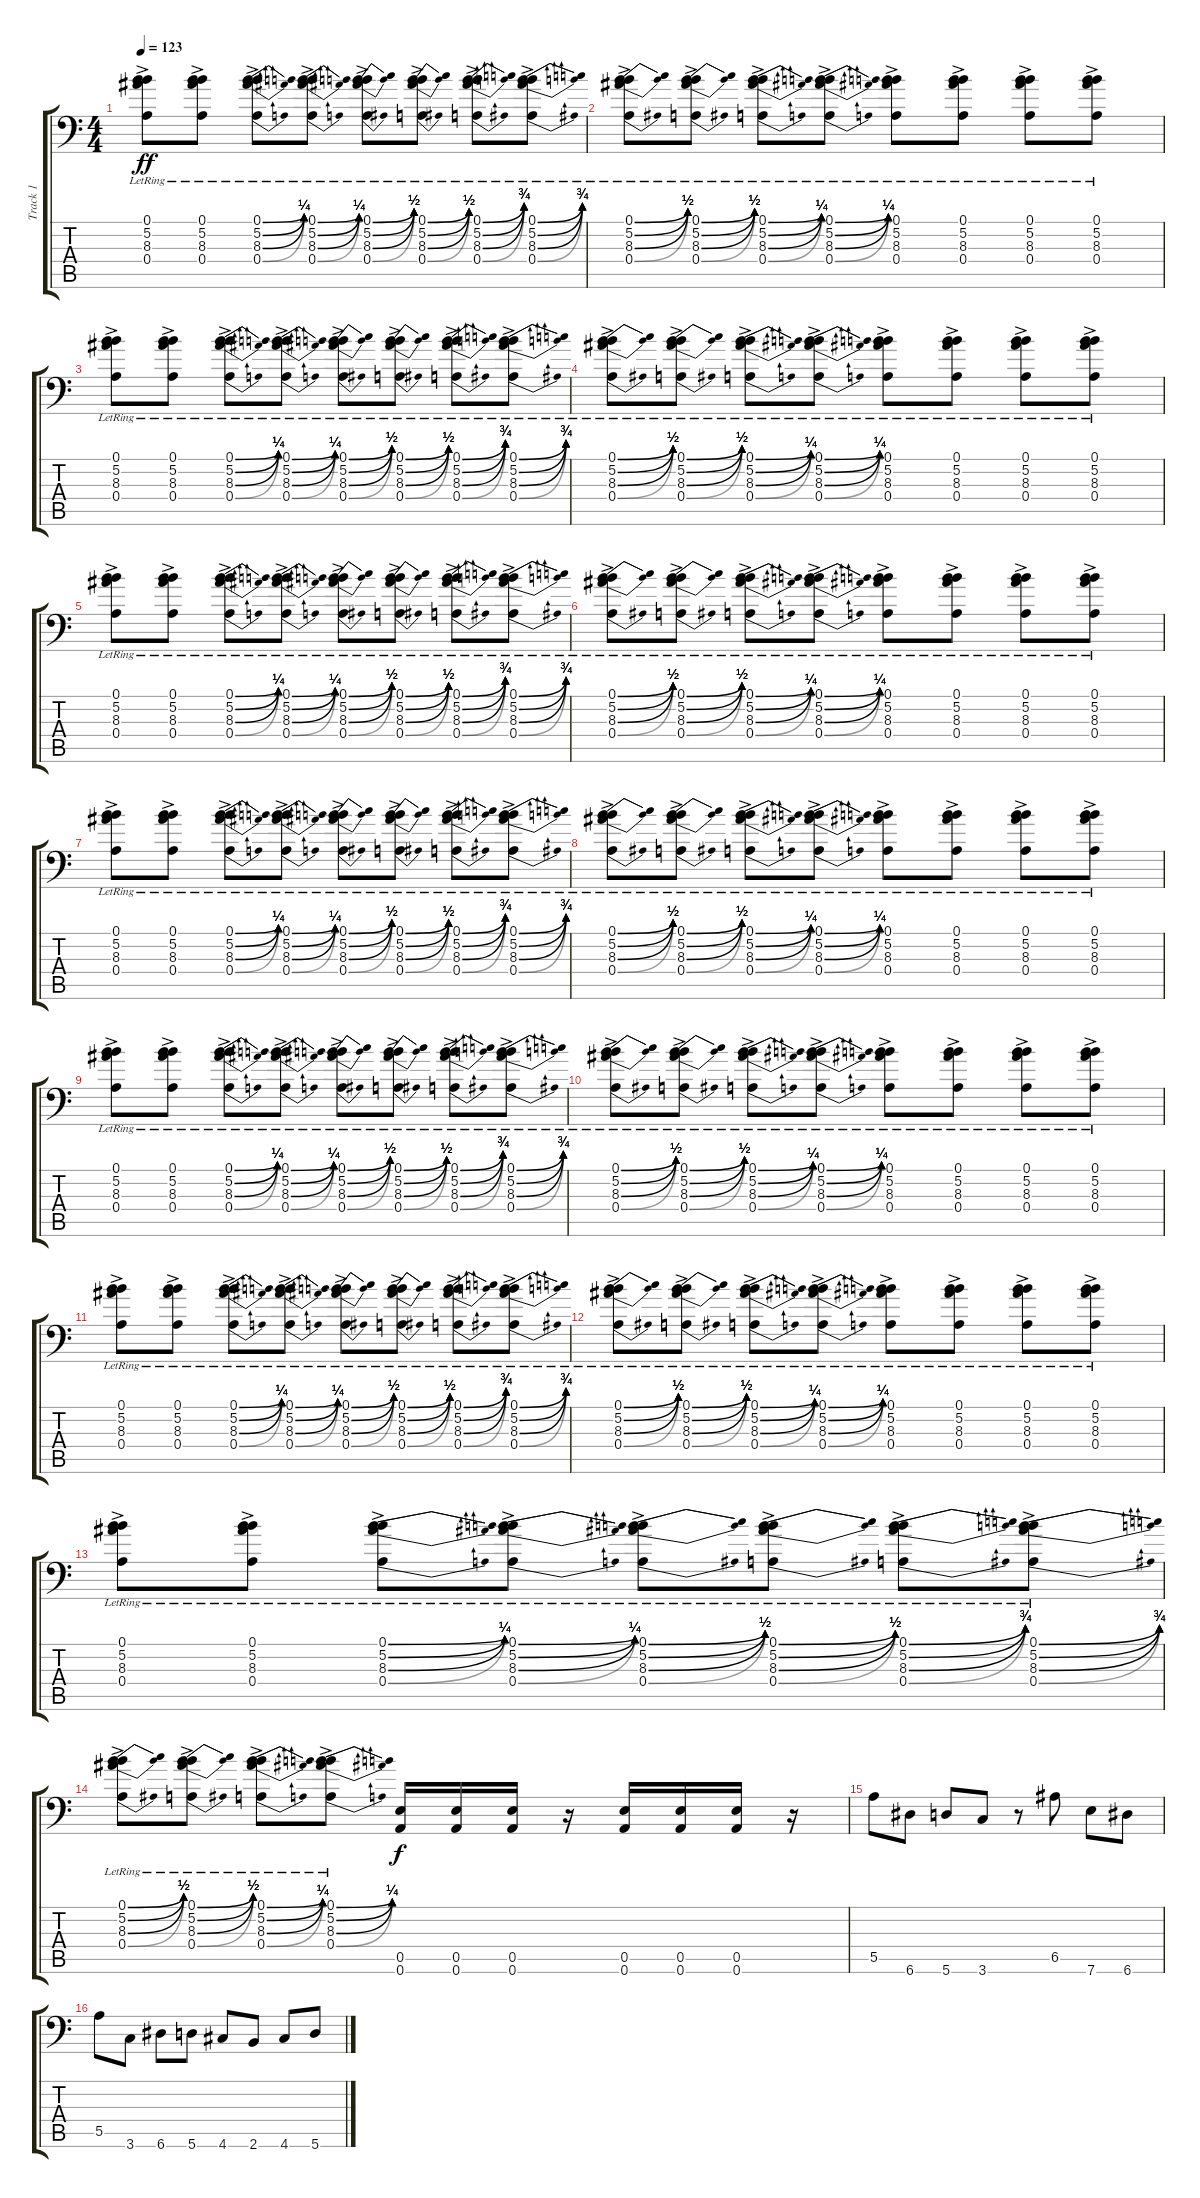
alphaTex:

\track ("Track 1" "Track 1") {instrument distortionguitar}
\staff {score tabs}
\tuning (B3 Gb3 D3 A2 E2 A1) {hide}
\ts (4 4)
\tempo 123
\clef f4
\ks c
(0.1{ac lr} 5.2{ac lr} 8.3{ac lr} 0.4{ac lr}).8{dy ff} (0.1{ac lr} 5.2{ac lr} 8.3{ac lr} 0.4{ac lr}).8 (0.1{be (bend 0 0 60 1) ac lr} 5.2{be (bend 0 0 60 1) ac lr} 8.3{be (bend 0 0 60 1) ac lr} 0.4{be (bend 0 0 60 1) ac lr}).8 (0.1{be (bend 0 0 60 1) ac lr} 5.2{be (bend 0 0 60 1) ac lr} 8.3{be (bend 0 0 60 1) ac lr} 0.4{be (bend 0 0 60 1) ac lr}).8 (0.1{be (bend 0 0 60 2) ac lr} 5.2{be (bend 0 0 60 2) ac lr} 8.3{be (bend 0 0 60 2) ac lr} 0.4{be (bend 0 0 60 2) ac lr}).8 (0.1{be (bend 0 0 60 2) ac lr} 5.2{be (bend 0 0 60 2) ac lr} 8.3{be (bend 0 0 60 2) ac lr} 0.4{be (bend 0 0 60 2) ac lr}).8 (0.1{be (bend 0 0 60 3) ac lr} 5.2{be (bend 0 0 60 3) ac lr} 8.3{be (bend 0 0 60 3) ac lr} 0.4{be (bend 0 0 60 3) ac lr}).8 (0.1{be (bend 0 0 60 3) ac lr} 5.2{be (bend 0 0 60 3) ac lr} 8.3{be (bend 0 0 60 3) ac lr} 0.4{be (bend 0 0 60 3) ac lr}).8 |
(0.1{be (bend 0 0 60 2) ac lr} 5.2{be (bend 0 0 60 2) ac lr} 8.3{be (bend 0 0 60 2) ac lr} 0.4{be (bend 0 0 60 2) ac lr}).8 (0.1{be (bend 0 0 60 2) ac lr} 5.2{be (bend 0 0 60 2) ac lr} 8.3{be (bend 0 0 60 2) ac lr} 0.4{be (bend 0 0 60 2) ac lr}).8 (0.1{be (bend 0 0 60 1) ac lr} 5.2{be (bend 0 0 60 1) ac lr} 8.3{be (bend 0 0 60 1) ac lr} 0.4{be (bend 0 0 60 1) ac lr}).8 (0.1{be (bend 0 0 60 1) ac lr} 5.2{be (bend 0 0 60 1) ac lr} 8.3{be (bend 0 0 60 1) ac lr} 0.4{be (bend 0 0 60 1) ac lr}).8 (0.1{ac lr} 5.2{ac lr} 8.3{ac lr} 0.4{ac lr}).8 (0.1{ac lr} 5.2{ac lr} 8.3{ac lr} 0.4{ac lr}).8 (0.1{ac lr} 5.2{ac lr} 8.3{ac lr} 0.4{ac lr}).8 (0.1{ac lr} 5.2{ac lr} 8.3{ac lr} 0.4{ac lr}).8 |
(0.1{ac lr} 5.2{ac lr} 8.3{ac lr} 0.4{ac lr}).8{volume 9} (0.1{ac lr} 5.2{ac lr} 8.3{ac lr} 0.4{ac lr}).8 (0.1{be (bend 0 0 60 1) ac lr} 5.2{be (bend 0 0 60 1) ac lr} 8.3{be (bend 0 0 60 1) ac lr} 0.4{be (bend 0 0 60 1) ac lr}).8 (0.1{be (bend 0 0 60 1) ac lr} 5.2{be (bend 0 0 60 1) ac lr} 8.3{be (bend 0 0 60 1) ac lr} 0.4{be (bend 0 0 60 1) ac lr}).8 (0.1{be (bend 0 0 60 2) ac lr} 5.2{be (bend 0 0 60 2) ac lr} 8.3{be (bend 0 0 60 2) ac lr} 0.4{be (bend 0 0 60 2) ac lr}).8 (0.1{be (bend 0 0 60 2) ac lr} 5.2{be (bend 0 0 60 2) ac lr} 8.3{be (bend 0 0 60 2) ac lr} 0.4{be (bend 0 0 60 2) ac lr}).8 (0.1{be (bend 0 0 60 3) ac lr} 5.2{be (bend 0 0 60 3) ac lr} 8.3{be (bend 0 0 60 3) ac lr} 0.4{be (bend 0 0 60 3) ac lr}).8 (0.1{be (bend 0 0 60 3) ac lr} 5.2{be (bend 0 0 60 3) ac lr} 8.3{be (bend 0 0 60 3) ac lr} 0.4{be (bend 0 0 60 3) ac lr}).8 |
(0.1{be (bend 0 0 60 2) ac lr} 5.2{be (bend 0 0 60 2) ac lr} 8.3{be (bend 0 0 60 2) ac lr} 0.4{be (bend 0 0 60 2) ac lr}).8 (0.1{be (bend 0 0 60 2) ac lr} 5.2{be (bend 0 0 60 2) ac lr} 8.3{be (bend 0 0 60 2) ac lr} 0.4{be (bend 0 0 60 2) ac lr}).8 (0.1{be (bend 0 0 60 1) ac lr} 5.2{be (bend 0 0 60 1) ac lr} 8.3{be (bend 0 0 60 1) ac lr} 0.4{be (bend 0 0 60 1) ac lr}).8 (0.1{be (bend 0 0 60 1) ac lr} 5.2{be (bend 0 0 60 1) ac lr} 8.3{be (bend 0 0 60 1) ac lr} 0.4{be (bend 0 0 60 1) ac lr}).8 (0.1{ac lr} 5.2{ac lr} 8.3{ac lr} 0.4{ac lr}).8 (0.1{ac lr} 5.2{ac lr} 8.3{ac lr} 0.4{ac lr}).8 (0.1{ac lr} 5.2{ac lr} 8.3{ac lr} 0.4{ac lr}).8 (0.1{ac lr} 5.2{ac lr} 8.3{ac lr} 0.4{ac lr}).8 |
(0.1{ac lr} 5.2{ac lr} 8.3{ac lr} 0.4{ac lr}).8 (0.1{ac lr} 5.2{ac lr} 8.3{ac lr} 0.4{ac lr}).8 (0.1{be (bend 0 0 60 1) ac lr} 5.2{be (bend 0 0 60 1) ac lr} 8.3{be (bend 0 0 60 1) ac lr} 0.4{be (bend 0 0 60 1) ac lr}).8 (0.1{be (bend 0 0 60 1) ac lr} 5.2{be (bend 0 0 60 1) ac lr} 8.3{be (bend 0 0 60 1) ac lr} 0.4{be (bend 0 0 60 1) ac lr}).8 (0.1{be (bend 0 0 60 2) ac lr} 5.2{be (bend 0 0 60 2) ac lr} 8.3{be (bend 0 0 60 2) ac lr} 0.4{be (bend 0 0 60 2) ac lr}).8 (0.1{be (bend 0 0 60 2) ac lr} 5.2{be (bend 0 0 60 2) ac lr} 8.3{be (bend 0 0 60 2) ac lr} 0.4{be (bend 0 0 60 2) ac lr}).8 (0.1{be (bend 0 0 60 3) ac lr} 5.2{be (bend 0 0 60 3) ac lr} 8.3{be (bend 0 0 60 3) ac lr} 0.4{be (bend 0 0 60 3) ac lr}).8 (0.1{be (bend 0 0 60 3) ac lr} 5.2{be (bend 0 0 60 3) ac lr} 8.3{be (bend 0 0 60 3) ac lr} 0.4{be (bend 0 0 60 3) ac lr}).8 |
(0.1{be (bend 0 0 60 2) ac lr} 5.2{be (bend 0 0 60 2) ac lr} 8.3{be (bend 0 0 60 2) ac lr} 0.4{be (bend 0 0 60 2) ac lr}).8 (0.1{be (bend 0 0 60 2) ac lr} 5.2{be (bend 0 0 60 2) ac lr} 8.3{be (bend 0 0 60 2) ac lr} 0.4{be (bend 0 0 60 2) ac lr}).8 (0.1{be (bend 0 0 60 1) ac lr} 5.2{be (bend 0 0 60 1) ac lr} 8.3{be (bend 0 0 60 1) ac lr} 0.4{be (bend 0 0 60 1) ac lr}).8 (0.1{be (bend 0 0 60 1) ac lr} 5.2{be (bend 0 0 60 1) ac lr} 8.3{be (bend 0 0 60 1) ac lr} 0.4{be (bend 0 0 60 1) ac lr}).8 (0.1{ac lr} 5.2{ac lr} 8.3{ac lr} 0.4{ac lr}).8 (0.1{ac lr} 5.2{ac lr} 8.3{ac lr} 0.4{ac lr}).8 (0.1{ac lr} 5.2{ac lr} 8.3{ac lr} 0.4{ac lr}).8 (0.1{ac lr} 5.2{ac lr} 8.3{ac lr} 0.4{ac lr}).8 |
(0.1{ac lr} 5.2{ac lr} 8.3{ac lr} 0.4{ac lr}).8 (0.1{ac lr} 5.2{ac lr} 8.3{ac lr} 0.4{ac lr}).8 (0.1{be (bend 0 0 60 1) ac lr} 5.2{be (bend 0 0 60 1) ac lr} 8.3{be (bend 0 0 60 1) ac lr} 0.4{be (bend 0 0 60 1) ac lr}).8 (0.1{be (bend 0 0 60 1) ac lr} 5.2{be (bend 0 0 60 1) ac lr} 8.3{be (bend 0 0 60 1) ac lr} 0.4{be (bend 0 0 60 1) ac lr}).8 (0.1{be (bend 0 0 60 2) ac lr} 5.2{be (bend 0 0 60 2) ac lr} 8.3{be (bend 0 0 60 2) ac lr} 0.4{be (bend 0 0 60 2) ac lr}).8 (0.1{be (bend 0 0 60 2) ac lr} 5.2{be (bend 0 0 60 2) ac lr} 8.3{be (bend 0 0 60 2) ac lr} 0.4{be (bend 0 0 60 2) ac lr}).8 (0.1{be (bend 0 0 60 3) ac lr} 5.2{be (bend 0 0 60 3) ac lr} 8.3{be (bend 0 0 60 3) ac lr} 0.4{be (bend 0 0 60 3) ac lr}).8 (0.1{be (bend 0 0 60 3) ac lr} 5.2{be (bend 0 0 60 3) ac lr} 8.3{be (bend 0 0 60 3) ac lr} 0.4{be (bend 0 0 60 3) ac lr}).8 |
(0.1{be (bend 0 0 60 2) ac lr} 5.2{be (bend 0 0 60 2) ac lr} 8.3{be (bend 0 0 60 2) ac lr} 0.4{be (bend 0 0 60 2) ac lr}).8 (0.1{be (bend 0 0 60 2) ac lr} 5.2{be (bend 0 0 60 2) ac lr} 8.3{be (bend 0 0 60 2) ac lr} 0.4{be (bend 0 0 60 2) ac lr}).8 (0.1{be (bend 0 0 60 1) ac lr} 5.2{be (bend 0 0 60 1) ac lr} 8.3{be (bend 0 0 60 1) ac lr} 0.4{be (bend 0 0 60 1) ac lr}).8 (0.1{be (bend 0 0 60 1) ac lr} 5.2{be (bend 0 0 60 1) ac lr} 8.3{be (bend 0 0 60 1) ac lr} 0.4{be (bend 0 0 60 1) ac lr}).8 (0.1{ac lr} 5.2{ac lr} 8.3{ac lr} 0.4{ac lr}).8 (0.1{ac lr} 5.2{ac lr} 8.3{ac lr} 0.4{ac lr}).8 (0.1{ac lr} 5.2{ac lr} 8.3{ac lr} 0.4{ac lr}).8 (0.1{ac lr} 5.2{ac lr} 8.3{ac lr} 0.4{ac lr}).8 |
(0.1{ac lr} 5.2{ac lr} 8.3{ac lr} 0.4{ac lr}).8 (0.1{ac lr} 5.2{ac lr} 8.3{ac lr} 0.4{ac lr}).8 (0.1{be (bend 0 0 60 1) ac lr} 5.2{be (bend 0 0 60 1) ac lr} 8.3{be (bend 0 0 60 1) ac lr} 0.4{be (bend 0 0 60 1) ac lr}).8 (0.1{be (bend 0 0 60 1) ac lr} 5.2{be (bend 0 0 60 1) ac lr} 8.3{be (bend 0 0 60 1) ac lr} 0.4{be (bend 0 0 60 1) ac lr}).8 (0.1{be (bend 0 0 60 2) ac lr} 5.2{be (bend 0 0 60 2) ac lr} 8.3{be (bend 0 0 60 2) ac lr} 0.4{be (bend 0 0 60 2) ac lr}).8 (0.1{be (bend 0 0 60 2) ac lr} 5.2{be (bend 0 0 60 2) ac lr} 8.3{be (bend 0 0 60 2) ac lr} 0.4{be (bend 0 0 60 2) ac lr}).8 (0.1{be (bend 0 0 60 3) ac lr} 5.2{be (bend 0 0 60 3) ac lr} 8.3{be (bend 0 0 60 3) ac lr} 0.4{be (bend 0 0 60 3) ac lr}).8 (0.1{be (bend 0 0 60 3) ac lr} 5.2{be (bend 0 0 60 3) ac lr} 8.3{be (bend 0 0 60 3) ac lr} 0.4{be (bend 0 0 60 3) ac lr}).8 |
(0.1{be (bend 0 0 60 2) ac lr} 5.2{be (bend 0 0 60 2) ac lr} 8.3{be (bend 0 0 60 2) ac lr} 0.4{be (bend 0 0 60 2) ac lr}).8 (0.1{be (bend 0 0 60 2) ac lr} 5.2{be (bend 0 0 60 2) ac lr} 8.3{be (bend 0 0 60 2) ac lr} 0.4{be (bend 0 0 60 2) ac lr}).8 (0.1{be (bend 0 0 60 1) ac lr} 5.2{be (bend 0 0 60 1) ac lr} 8.3{be (bend 0 0 60 1) ac lr} 0.4{be (bend 0 0 60 1) ac lr}).8 (0.1{be (bend 0 0 60 1) ac lr} 5.2{be (bend 0 0 60 1) ac lr} 8.3{be (bend 0 0 60 1) ac lr} 0.4{be (bend 0 0 60 1) ac lr}).8 (0.1{ac lr} 5.2{ac lr} 8.3{ac lr} 0.4{ac lr}).8 (0.1{ac lr} 5.2{ac lr} 8.3{ac lr} 0.4{ac lr}).8 (0.1{ac lr} 5.2{ac lr} 8.3{ac lr} 0.4{ac lr}).8 (0.1{ac lr} 5.2{ac lr} 8.3{ac lr} 0.4{ac lr}).8 |
(0.1{ac lr} 5.2{ac lr} 8.3{ac lr} 0.4{ac lr}).8 (0.1{ac lr} 5.2{ac lr} 8.3{ac lr} 0.4{ac lr}).8 (0.1{be (bend 0 0 60 1) ac lr} 5.2{be (bend 0 0 60 1) ac lr} 8.3{be (bend 0 0 60 1) ac lr} 0.4{be (bend 0 0 60 1) ac lr}).8 (0.1{be (bend 0 0 60 1) ac lr} 5.2{be (bend 0 0 60 1) ac lr} 8.3{be (bend 0 0 60 1) ac lr} 0.4{be (bend 0 0 60 1) ac lr}).8 (0.1{be (bend 0 0 60 2) ac lr} 5.2{be (bend 0 0 60 2) ac lr} 8.3{be (bend 0 0 60 2) ac lr} 0.4{be (bend 0 0 60 2) ac lr}).8 (0.1{be (bend 0 0 60 2) ac lr} 5.2{be (bend 0 0 60 2) ac lr} 8.3{be (bend 0 0 60 2) ac lr} 0.4{be (bend 0 0 60 2) ac lr}).8 (0.1{be (bend 0 0 60 3) ac lr} 5.2{be (bend 0 0 60 3) ac lr} 8.3{be (bend 0 0 60 3) ac lr} 0.4{be (bend 0 0 60 3) ac lr}).8 (0.1{be (bend 0 0 60 3) ac lr} 5.2{be (bend 0 0 60 3) ac lr} 8.3{be (bend 0 0 60 3) ac lr} 0.4{be (bend 0 0 60 3) ac lr}).8 |
(0.1{be (bend 0 0 60 2) ac lr} 5.2{be (bend 0 0 60 2) ac lr} 8.3{be (bend 0 0 60 2) ac lr} 0.4{be (bend 0 0 60 2) ac lr}).8 (0.1{be (bend 0 0 60 2) ac lr} 5.2{be (bend 0 0 60 2) ac lr} 8.3{be (bend 0 0 60 2) ac lr} 0.4{be (bend 0 0 60 2) ac lr}).8 (0.1{be (bend 0 0 60 1) ac lr} 5.2{be (bend 0 0 60 1) ac lr} 8.3{be (bend 0 0 60 1) ac lr} 0.4{be (bend 0 0 60 1) ac lr}).8 (0.1{be (bend 0 0 60 1) ac lr} 5.2{be (bend 0 0 60 1) ac lr} 8.3{be (bend 0 0 60 1) ac lr} 0.4{be (bend 0 0 60 1) ac lr}).8 (0.1{ac lr} 5.2{ac lr} 8.3{ac lr} 0.4{ac lr}).8 (0.1{ac lr} 5.2{ac lr} 8.3{ac lr} 0.4{ac lr}).8 (0.1{ac lr} 5.2{ac lr} 8.3{ac lr} 0.4{ac lr}).8 (0.1{ac lr} 5.2{ac lr} 8.3{ac lr} 0.4{ac lr}).8 |
(0.1{ac lr} 5.2{ac lr} 8.3{ac lr} 0.4{ac lr}).8 (0.1{ac lr} 5.2{ac lr} 8.3{ac lr} 0.4{ac lr}).8 (0.1{be (bend 0 0 60 1) ac lr} 5.2{be (bend 0 0 60 1) ac lr} 8.3{be (bend 0 0 60 1) ac lr} 0.4{be (bend 0 0 60 1) ac lr}).8 (0.1{be (bend 0 0 60 1) ac lr} 5.2{be (bend 0 0 60 1) ac lr} 8.3{be (bend 0 0 60 1) ac lr} 0.4{be (bend 0 0 60 1) ac lr}).8 (0.1{be (bend 0 0 60 2) ac lr} 5.2{be (bend 0 0 60 2) ac lr} 8.3{be (bend 0 0 60 2) ac lr} 0.4{be (bend 0 0 60 2) ac lr}).8 (0.1{be (bend 0 0 60 2) ac lr} 5.2{be (bend 0 0 60 2) ac lr} 8.3{be (bend 0 0 60 2) ac lr} 0.4{be (bend 0 0 60 2) ac lr}).8 (0.1{be (bend 0 0 60 3) ac lr} 5.2{be (bend 0 0 60 3) ac lr} 8.3{be (bend 0 0 60 3) ac lr} 0.4{be (bend 0 0 60 3) ac lr}).8 (0.1{be (bend 0 0 60 3) ac lr} 5.2{be (bend 0 0 60 3) ac lr} 8.3{be (bend 0 0 60 3) ac lr} 0.4{be (bend 0 0 60 3) ac lr}).8 |
(0.1{be (bend 0 0 60 2) ac lr} 5.2{be (bend 0 0 60 2) ac lr} 8.3{be (bend 0 0 60 2) ac lr} 0.4{be (bend 0 0 60 2) ac lr}).8 (0.1{be (bend 0 0 60 2) ac lr} 5.2{be (bend 0 0 60 2) ac lr} 8.3{be (bend 0 0 60 2) ac lr} 0.4{be (bend 0 0 60 2) ac lr}).8 (0.1{be (bend 0 0 60 1) ac lr} 5.2{be (bend 0 0 60 1) ac lr} 8.3{be (bend 0 0 60 1) ac lr} 0.4{be (bend 0 0 60 1) ac lr}).8 (0.1{be (bend 0 0 60 1) ac lr} 5.2{be (bend 0 0 60 1) ac lr} 8.3{be (bend 0 0 60 1) ac lr} 0.4{be (bend 0 0 60 1) ac lr}).8 (0.5 0.6).16{dy f volume 16} (0.5 0.6).16 (0.5 0.6).16 r.16 (0.5 0.6).16 (0.5 0.6).16 (0.5 0.6).16 r.16 |
5.5.8 6.6.8 5.6.8 3.6.8 r.8 6.5.8 7.6.8 6.6.8 |
5.5.8 3.6.8 6.6.8 5.6.8 4.6.8 2.6.8 4.6.8 5.6.8
